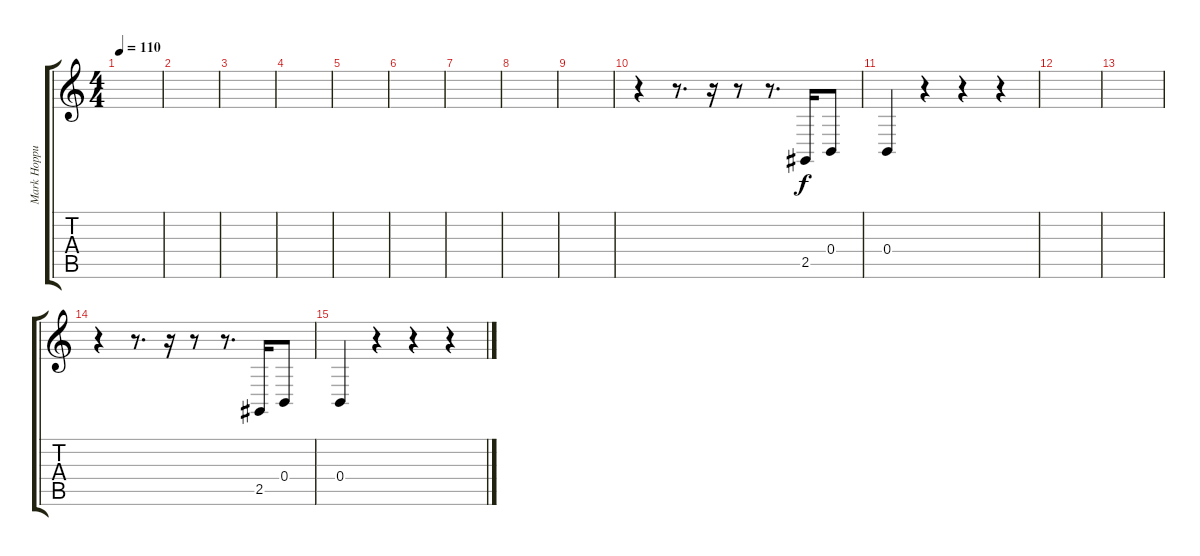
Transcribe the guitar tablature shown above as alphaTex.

\track ("Mark Hoppus Voice (Back and Delay)" "Mark Hoppu") {instrument bassoon}
\staff {score tabs}
\tuning (Db4 Ab3 E3 B2 Gb2 Db2) {hide}
\ts (4 4)
\tempo 110
\clef g2
\ks c
|
|
|
|
|
|
|
|
|
r.4 r.8{d} r.16 r.8 r.8{d} 2.5.16 0.4.8 |
0.4.4 r.4 r.4 r.4 |
|
|
r.4 r.8{d} r.16 r.8 r.8{d} 2.5.16 0.4.8 |
0.4.4 r.4 r.4 r.4
